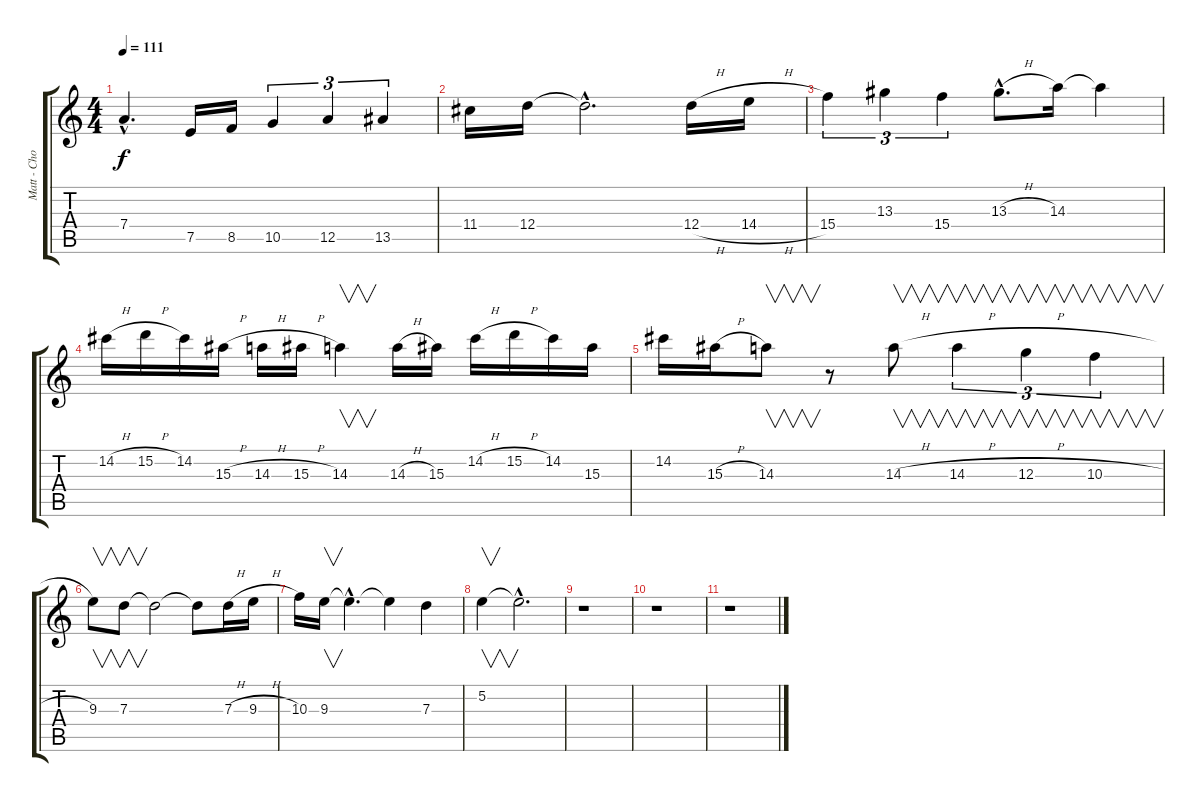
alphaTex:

\track ("Matt - Chorus + Reverb Guitar" "Matt - Cho") {instrument acousticguitarsteel}
\staff {score tabs}
\tuning (E4 B3 G3 D3 A2 E2) {hide}
\ts (4 4)
\tempo 111
\clef g2
\ks c
7.4{hac t}.4{d dy f} 7.5.16 8.5.16 10.5.4{tu (3 2)} 12.5.4{tu (3 2)} 13.5.4{tu (3 2)} |
11.4.16 12.4.16 12.4{hac t}.2{d} 12.4{h}.16 14.4{h}.16 |
15.4.4{tu (3 2)} 13.3.4{tu (3 2)} 15.4.4{tu (3 2)} 13.3{h hac}.8{d} 14.3.16 14.3{t}.4 |
14.2{h}.16 15.2{h}.16 14.2.16 15.3{h}.16 14.3{h}.16 15.3{h}.16 14.3.4{v} 14.3{h}.16 15.3.16 14.2{h}.16 15.2{h}.16 14.2.16 15.3.16 |
14.2.16 15.3{h}.16 14.3.8{v} r.8 14.3{h}.8{v} 14.3{h}.4{v tu (3 2)} 12.3{h}.4{v tu (3 2)} 10.3{h}.4{v tu (3 2)} |
9.3.8{v} 7.3.8{v} 7.3{t}.2 7.3{t}.8 7.3{h}.16 9.3{h}.16 |
10.3.16 9.3.16{v} 9.3{hac t}.4{d} 9.3{t}.4 7.3.4 |
5.2.4{v} 5.2{hac t}.2{d} |
r.1 |
r.1 |
r.1
